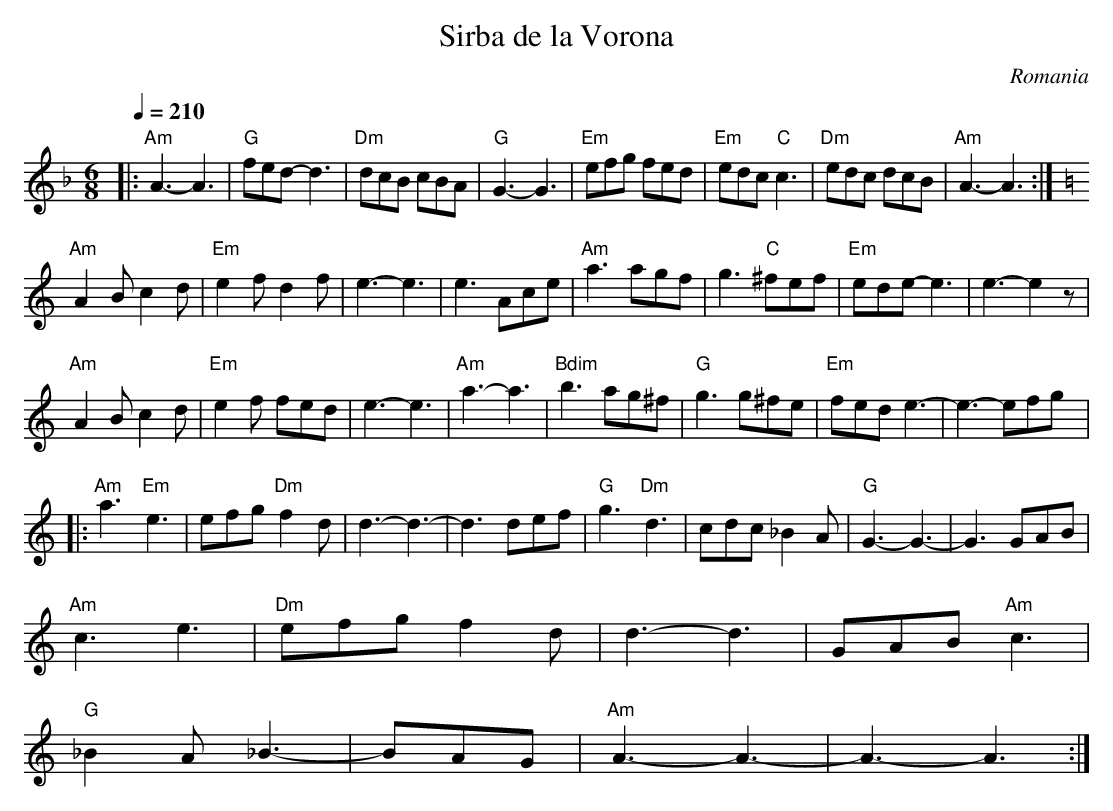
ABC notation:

X:1
T: Sirba de la Vorona
O: Romania
M: 6/8
L: 1/8
K: Aphr
Q:1/4=210
|:"Am"A3-A3|"G"fed-d3|"Dm"dcB cBA|"G"G3-G3|\
 "Em" efg fed|"Em"edc "C"c3|"Dm"edc dcB|"Am"A3-A3:|
K:EPhr
"Am"A2B c2d|"Em"e2f d2f|e3-e3|e3 Ace|\
"Am"a3 agf| g3 "C"^fef|"Em" ede-e3|e3-e2z|
"Am"A2B c2d|"Em"e2f fed|e3-e3|"Am"a3-a3|\
"Bdim"b3 ag^f|"G"g3 g^fe|"Em"fed e3-|e3-efg|:
"Am"a3 "Em"e3|efg"Dm" f2d|d3-d3-|d3 def|\
"G"g3 "Dm"d3|cdc _B2A|"G"G3-G3-|G3 GAB|
"Am"c3 e3|"Dm"efg f2d|d3-d3| GAB"Am"c3|
"G"_B2A _B3|-BAG|"Am"A3-A3-|A3-A3:|
